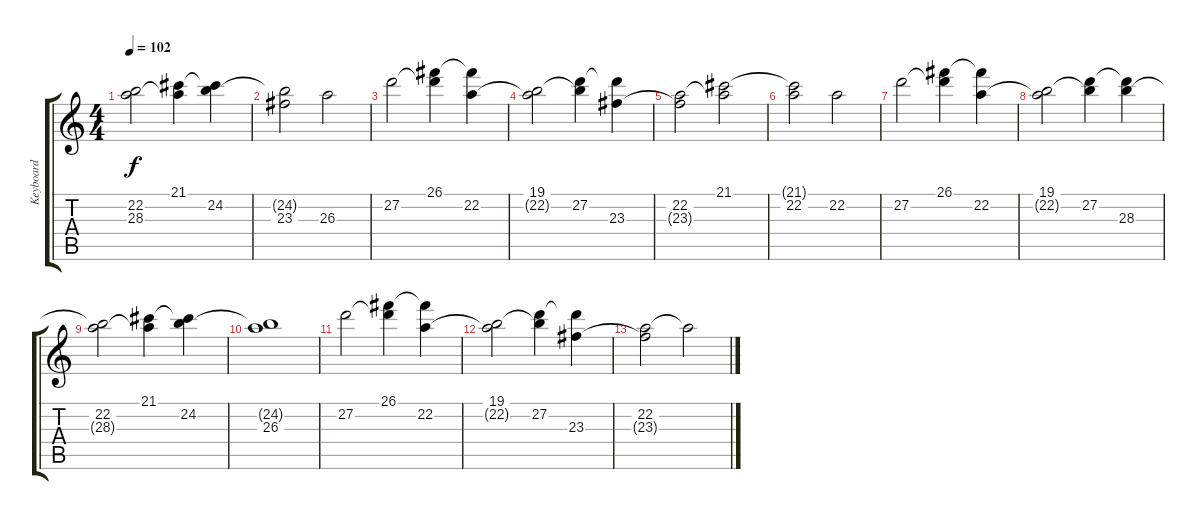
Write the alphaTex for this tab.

\track ("Keyboard" "Keyboard") {instrument electricpiano1}
\staff {score tabs}
\tuning (E4 B3 G3 D3 A2 E2) {hide}
\ts (4 4)
\tempo 102
\clef g2
\ks c
(22.2 28.3{t}).2{dy f} (21.1 22.2{t}).4 (21.1{t} 24.2).4 |
(24.2{t} 23.3).2 26.3.2 |
27.2.2 (26.1 27.2{t}).4 (26.1{t} 22.2).4 |
(19.1 22.2{t}).2 (19.1{t} 27.2).4 (27.2{t} 23.3).4 |
(22.2 23.3{t}).2 (21.1 22.2{t}).2 |
(21.1{t} 22.2).2 22.2.2 |
27.2.2 (26.1 27.2{t}).4 (26.1{t} 22.2).4 |
(19.1 22.2{t}).2 (19.1{t} 27.2).4 (27.2{t} 28.3).4 |
(22.2 28.3{t}).2 (21.1 22.2{t}).4 (21.1{t} 24.2).4 |
(24.2{t} 26.3).1 |
27.2.2 (26.1 27.2{t}).4 (26.1{t} 22.2).4 |
(19.1 22.2{t}).2 (19.1{t} 27.2).4 (27.2{t} 23.3).4 |
(22.2 23.3{t}).2 22.2{t}.2
